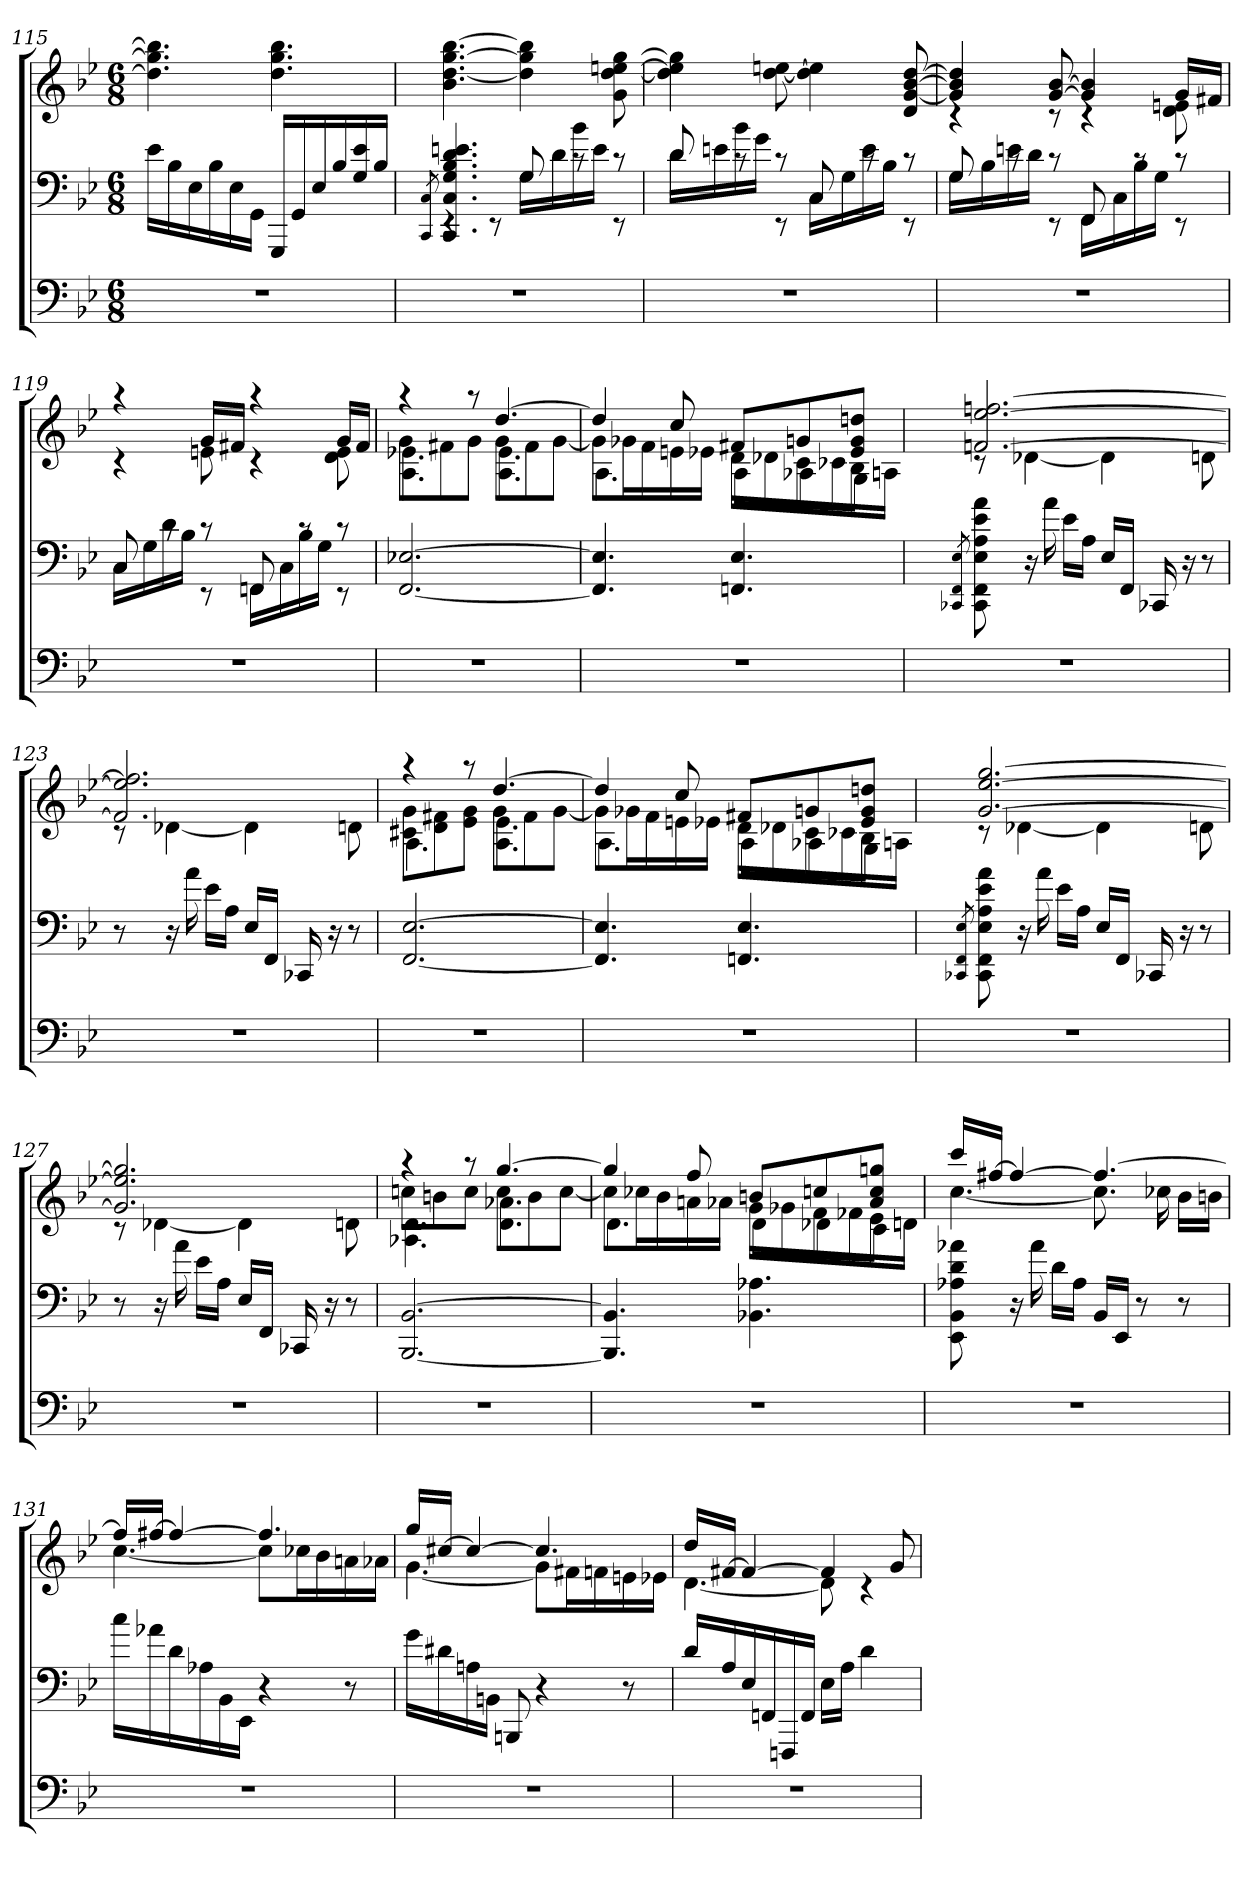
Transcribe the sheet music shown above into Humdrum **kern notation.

**kern	**kern	**kern
*part3	*part2	*part1
*staff3	*staff2	*staff1
*clefF4	*clefF4	*clefG2
*k[b-e-]	*k[b-e-]	*k[b-e-]
*M6/8	*M6/8	*M6/8
=115	=115	=115
2.r	16e-LL	4.dd] 4.gg] 4.bb-]
.	16B-	.
.	16E-	.
.	16B-	.
.	16E-	.
.	16GGJJ	.
.	16GGGLL	4.dd 4.gg 4.bb-
.	16GG	.
.	16E-	.
.	16B-	.
.	16G 16e-	.
.	16B-JJ	.
=116	=116	=116
.	8qCC/ 8qC/	.
*	*^	*
2.r	4.CC] 4.C] 4.G 4.B- 4.d 4.en	4rEE	4.b- [4.dd [4.gg [4.bb-
.	.	8rEE	.
.	8G	16GLL	4dd] 4gg] 4bb-]
.	.	16d	.
.	8rc	16b-	.
.	.	16eJJ	.
.	8rc	8rEE	8g [8dd [8een [8gg
=117	=117	=117	=117
2.r	8d	16dLL	4dd] 4ee] 4gg]
.	.	16en	.
.	8rc	16b-	.
.	.	16gJJ	.
.	8rc	8rEE	[8dd [8een
.	8C	16CLL	4dd] 4ee]
.	.	16G	.
.	8rc	16e	.
.	.	16B-JJ	.
.	8rc	8rEE	8d [8g [8b- [8dd
=118	=118	=118	=118
*	*	*	*^
2.r	8G	16GLL	4g] 4b-] 4dd]	4rc
.	.	16B-	.	.
.	8rc	16en	.	.
.	.	16dJJ	.	.
.	8rc	8rEE	[8g [8b-	8rc
.	8FF	16FFLL	4g] 4b-]	4rc
.	.	16C	.	.
.	8rc	16B-	.	.
.	.	16GJJ	.	.
.	8rc	8rEE	16gLL	8d 8en
.	.	.	16f#XJJ	.
=119	=119	=119	=119	=119
2.r	8C	16CLL	4raa	4rc
.	.	16G	.	.
.	8rc	16d	.	.
.	.	16B-JJ	.	.
.	8rc	8rEE	16gLL	8en
.	.	.	16f#XJJ	.
.	8FFn	16FFLL	4raa	4rc
.	.	16C	.	.
.	8rc	16B-	.	.
.	.	16GJJ	.	.
.	8rc	8rEE	16gLL	8d 8e
.	.	.	16f#JJ	.
*	*v	*v	*	*
=120	=120	=120	=120
*	*	*	*^
2.r	[2.FF [2.E-X	4raa	8gL	4.A\ 4.e-X\
.	.	.	8f#X	.
.	.	8raa	8gJ	.
.	.	[4.dd	8gL	4.A\ 4.e-\
.	.	.	8f#	.
.	.	.	[8gJ	.
=121	=121	=121	=121	=121
2.r	4.FF] 4.E-]	4dd]	8gL]	4.A\
.	.	.	16g-XL	.
.	.	.	16f	.
.	.	8cc	16en	.
.	.	.	16e-XJJ	.
.	4.FFn 4.E-	8f#XL	16dLL	8A\L
.	.	.	16d-X	.
.	.	8gn	16c	8A-X\
.	.	.	16c-X	.
.	.	8e- 8g 8ddnJ	16B-	8G\J
.	.	.	16AnJJ	.
*	*	*v	*v	*v
=122	=122	=122
.	8qCC-X/ 8qFF/ 8qE-/	.
*	*	*^
2.r	8CC-] 8FF] 8E-] 8A 8e- 8a	[2.fn [2.ee- [2.ffn	8rc
.	16r	.	[4d-X
.	16a	.	.
.	16e-LL	.	.
.	16AJJ	.	.
.	16E-LL	.	4d-]
.	16FFJJ	.	.
.	16CC-X	.	.
.	16r	.	.
.	8r	.	8dn
=123	=123	=123	=123
2.r	8r	2.f] 2.ee-] 2.ff]	8rc
.	16r	.	[4d-X
.	16a	.	.
.	16e-LL	.	.
.	16AJJ	.	.
.	16E-LL	.	4d-]
.	16FFJJ	.	.
.	16CC-X	.	.
.	16r	.	.
.	8r	.	8dn
=124	=124	=124	=124
*	*	*	*^
2.r	[2.FF [2.E-	4raa	8c#X 8gL	4.A\
.	.	.	8d 8f#X	.
.	.	8raa	8e- 8gJ	.
.	.	[4.dd	8gL	4.A\ 4.e-\
.	.	.	8f#	.
.	.	.	[8gJ	.
=125	=125	=125	=125	=125
2.r	4.FF] 4.E-]	4dd]	8gL]	4.A\
.	.	.	16g-XL	.
.	.	.	16f	.
.	.	8cc	16en	.
.	.	.	16e-XJJ	.
.	4.FFn 4.E-	8f#XL	16dLL	8A\L
.	.	.	16d-X	.
.	.	8gn	16c	8A-X\
.	.	.	16c-X	.
.	.	8e- 8g 8ddnJ	16B-	8G\J
.	.	.	16AnJJ	.
*	*	*v	*v	*v
=126	=126	=126
.	8qCC-X/ 8qFF/ 8qE-/	.
*	*	*^
2.r	8CC-] 8FF] 8E-] 8A 8e- 8a	[2.g [2.ee- [2.gg	8rc
.	16r	.	[4d-X
.	16a	.	.
.	16e-LL	.	.
.	16AJJ	.	.
.	16E-LL	.	4d-]
.	16FFJJ	.	.
.	16CC-X	.	.
.	16r	.	.
.	8r	.	8dn
=127	=127	=127	=127
2.r	8r	2.g] 2.ee-] 2.gg]	8rc
.	16r	.	[4d-X
.	16a	.	.
.	16e-LL	.	.
.	16AJJ	.	.
.	16E-LL	.	4d-]
.	16FFJJ	.	.
.	16CC-X	.	.
.	16r	.	.
.	8r	.	8dn
=128	=128	=128	=128
*	*	*	*^
2.r	[2.BBB- [2.BB-	4raa	8ccnL	4.A-X\ 4.d\
.	.	.	8bn	.
.	.	8raa	8ccJ	.
.	.	[4.gg	8ccL	4.d\ 4.a-X\
.	.	.	8b	.
.	.	.	[8ccJ	.
=129	=129	=129	=129	=129
2.r	4.BBB-] 4.BB-]	4gg]	8ccL]	4.d\
.	.	.	16cc-XL	.
.	.	.	16b-	.
.	.	8ff	16an	.
.	.	.	16a-XJJ	.
.	4.BB-X 4.A-X	8bnL	16gLL	8d\L
.	.	.	16g-X	.
.	.	8ccn	16f	8d-X\
.	.	.	16f-X	.
.	.	8a- 8cc 8ggnJ	16e-	8c\J
.	.	.	16dnJJ	.
*	*	*	*v	*v
=130	=130	=130	=130
2.r	8EE- 8BB- 8A-X 8d 8a-X	16cccLL	[4.cc
.	.	[16ff#XJJ	.
.	16r	4ff#_	.
.	16a-	.	.
.	16dLL	.	.
.	16A-JJ	.	.
.	16BB-LL	4.ff#_	8.cc]
.	16EE-JJ	.	.
.	8r	.	.
.	.	.	16cc-X
.	8r	.	16b-LL
.	.	.	16bnJJ
=131	=131	=131	=131
2.r	16ccLL	16ff#LL]	[4.cc
.	16a-X	[16ff#XJJ	.
.	16d	4ff#_	.
.	16A-X	.	.
.	16BB-	.	.
.	16EE-JJ	.	.
.	4r	4.ff#]	8ccL]
.	.	.	16cc-XL
.	.	.	16b-
.	8r	.	16an
.	.	.	16a-XJJ
=132	=132	=132	=132
2.r	16gLL	16ggLL	[4.g
.	16d#X	[16cc#XJJ	.
.	16An	4cc#_	.
.	16BBnJJ	.	.
.	8BBBn	.	.
.	4r	4.cc#]	8gL]
.	.	.	16f#XL
.	.	.	16fn
.	8r	.	16en
.	.	.	16e-XJJ
=133	=133	=133	=133
2.r	16dLL	16ddLL	[4.d
.	16A	[16f#XJJ	.
.	16E-	4f#_	.
.	16FFn	.	.
.	16FFFn	.	.
.	16FFJJ	.	.
.	16E-LL	4f#]	8d]
.	16AJJ	.	.
.	4d	.	4rc
.	.	8g	.
*	*	*v	*v
=	=	=
*-	*-	*-
